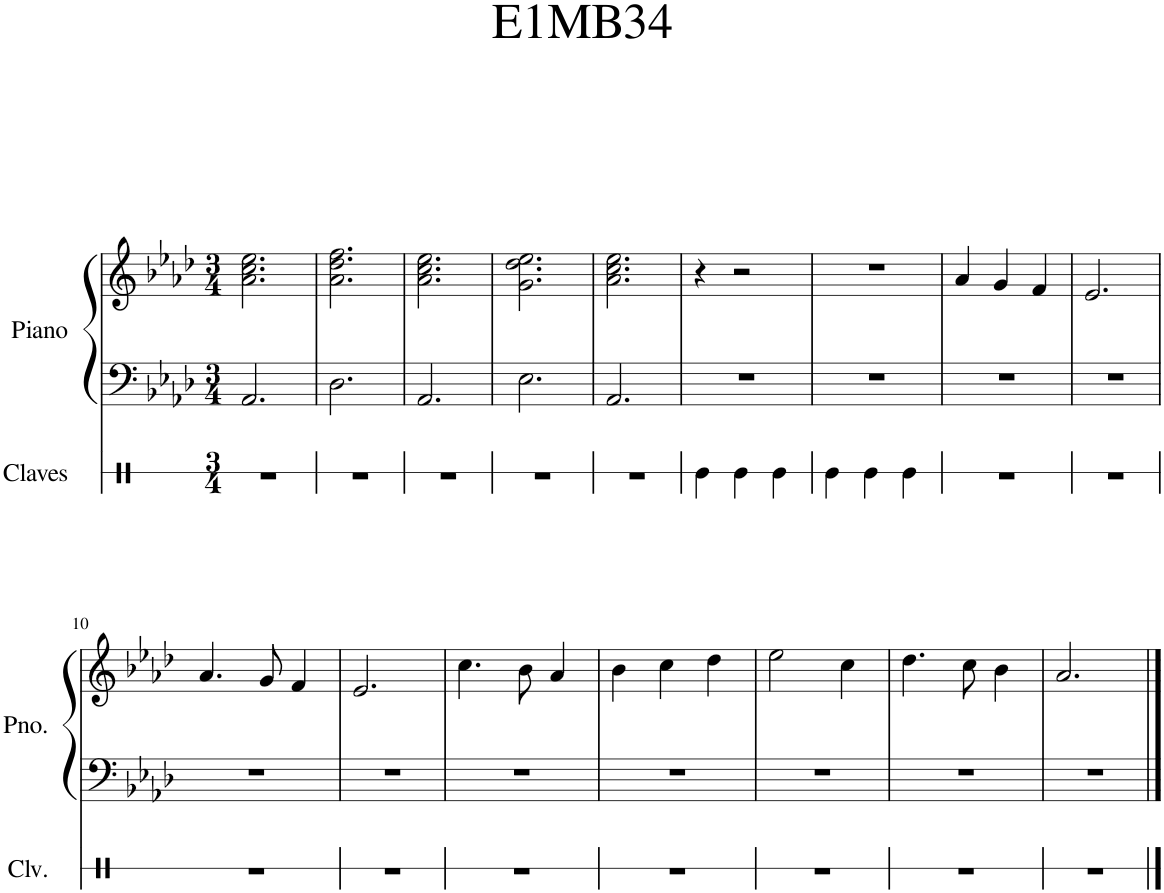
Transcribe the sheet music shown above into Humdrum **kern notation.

**kern	**kern	**kern
*part2	*part1	*part1
*staff3	*staff2	*staff1
*I"Claves	*I"Piano	*
*I'Clv.	*I'Pno.	*
*stria1	*	*
*clefX	*clefF4	*clefG2
*k[]	*k[b-e-a-d-]	*k[b-e-a-d-]
*M3/4	*M3/4	*M3/4
=1	=1	=1
2.r	2.AA-/	2.a-\ 2.cc\ 2.ee-\
=2	=2	=2
2.r	2.D-\	2.a-\ 2.dd-\ 2.ff\
=3	=3	=3
2.r	2.AA-/	2.a-\ 2.cc\ 2.ee-\
=4	=4	=4
2.r	2.E-\	2.g\ 2.dd-\ 2.ee-\
=5	=5	=5
2.r	2.AA-/	2.a-\ 2.cc\ 2.ee-\
=6	=6	=6
4Re\	2.r	4r
4Re\	.	2r
4Re\	.	.
=7	=7	=7
4Re\	2.r	2.r
4Re\	.	.
4Re\	.	.
=8	=8	=8
2.r	2.r	4a-/
.	.	4g/
.	.	4f/
=9	=9	=9
2.r	2.r	2.e-/
!!LO:LB:g=z
=10	=10	=10
2.r	2.r	4.a-/
.	.	8g/
.	.	4f/
=11	=11	=11
2.r	2.r	2.e-/
=12	=12	=12
2.r	2.r	4.cc\
.	.	8b-\
.	.	4a-/
=13	=13	=13
2.r	2.r	4b-\
.	.	4cc\
.	.	4dd-\
=14	=14	=14
2.r	2.r	2ee-\
.	.	4cc\
=15	=15	=15
2.r	2.r	4.dd-\
.	.	8cc\
.	.	4b-\
=16	=16	=16
2.r	2.r	2.a-/
==	==	==
*-	*-	*-
